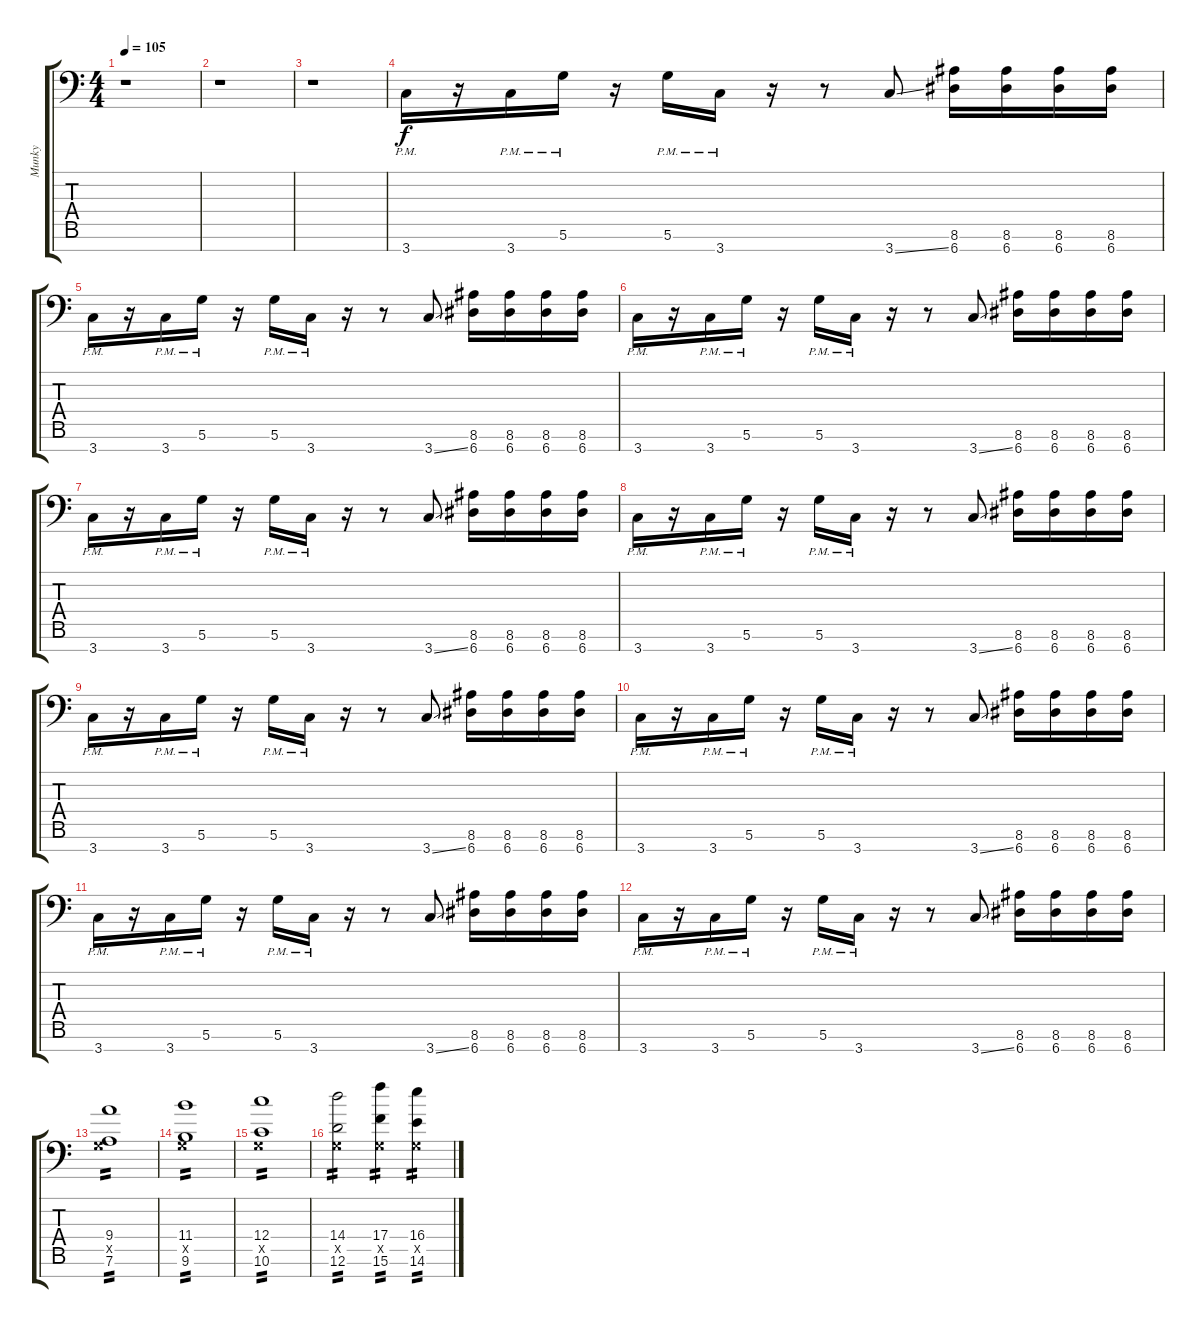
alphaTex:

\track ("Munky" "Munky") {instrument distortionguitar}
\staff {score tabs}
\tuning (D4 A3 F3 C3 G2 D2 A1) {hide}
\ts (4 4)
\tempo 105
\clef f4
\ks c
r.1{dy f} |
r.1 |
r.1 |
3.7{pm}.16{volume 6 instrument lead5charang} r.16 3.7{pm}.16 5.6{pm}.16 r.16 5.6{pm}.16 3.7{pm}.16 r.16 r.8 3.7{ss}.8 (8.6 6.7).16 (8.6 6.7).16 (8.6 6.7).16 (8.6 6.7).16 |
3.7{pm}.16{volume 6 instrument lead5charang} r.16 3.7{pm}.16 5.6{pm}.16 r.16 5.6{pm}.16 3.7{pm}.16 r.16 r.8 3.7{ss}.8 (8.6 6.7).16 (8.6 6.7).16 (8.6 6.7).16 (8.6 6.7).16 |
3.7{pm}.16{volume 6 instrument lead5charang} r.16 3.7{pm}.16 5.6{pm}.16 r.16 5.6{pm}.16 3.7{pm}.16 r.16 r.8 3.7{ss}.8 (8.6 6.7).16 (8.6 6.7).16 (8.6 6.7).16 (8.6 6.7).16 |
3.7{pm}.16{volume 6 instrument lead5charang} r.16 3.7{pm}.16 5.6{pm}.16 r.16 5.6{pm}.16 3.7{pm}.16 r.16 r.8 3.7{ss}.8 (8.6 6.7).16 (8.6 6.7).16 (8.6 6.7).16 (8.6 6.7).16 |
3.7{pm}.16{volume 6 instrument lead5charang} r.16 3.7{pm}.16 5.6{pm}.16 r.16 5.6{pm}.16 3.7{pm}.16 r.16 r.8 3.7{ss}.8 (8.6 6.7).16 (8.6 6.7).16 (8.6 6.7).16 (8.6 6.7).16 |
3.7{pm}.16{volume 6 instrument lead5charang} r.16 3.7{pm}.16 5.6{pm}.16 r.16 5.6{pm}.16 3.7{pm}.16 r.16 r.8 3.7{ss}.8 (8.6 6.7).16 (8.6 6.7).16 (8.6 6.7).16 (8.6 6.7).16 |
3.7{pm}.16{volume 6 instrument lead5charang} r.16 3.7{pm}.16 5.6{pm}.16 r.16 5.6{pm}.16 3.7{pm}.16 r.16 r.8 3.7{ss}.8 (8.6 6.7).16 (8.6 6.7).16 (8.6 6.7).16 (8.6 6.7).16 |
3.7{pm}.16{volume 6 instrument lead5charang} r.16 3.7{pm}.16 5.6{pm}.16 r.16 5.6{pm}.16 3.7{pm}.16 r.16 r.8 3.7{ss}.8 (8.6 6.7).16 (8.6 6.7).16 (8.6 6.7).16 (8.6 6.7).16 |
3.7{pm}.16{volume 6 instrument lead5charang} r.16 3.7{pm}.16 5.6{pm}.16 r.16 5.6{pm}.16 3.7{pm}.16 r.16 r.8 3.7{ss}.8 (8.6 6.7).16 (8.6 6.7).16 (8.6 6.7).16 (8.6 6.7).16 |
(9.4 0.5{x} 7.6).1{tp 2 volume 10 instrument distortionguitar} |
(11.4 0.5{x} 9.6).1{tp 2} |
(12.4 0.5{x} 10.6).1{tp 2} |
(14.4 0.5{x} 12.6).2{tp 2} (17.4 0.5{x} 15.6).4{tp 2} (16.4 0.5{x} 14.6).4{tp 2}
